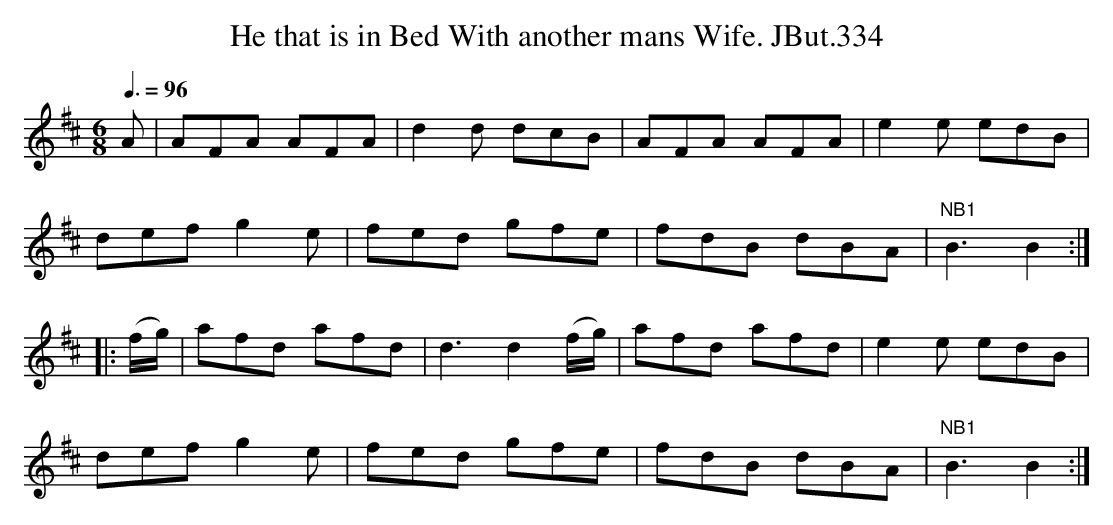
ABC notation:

X:1
T:He that is in Bed With another mans Wife. JBut.334
K:C
M:6/8
L:1/8
Q:3/8=96
K:D
A|AFA AFA|d2d dcB|AFA AFA|e2e edB|
def g2e|fed gfe|fdB dBA|"NB1"B3 B2:|
|:(f/g/)|afd afd|d3 d2(f/g/)|afd afd|e2e edB|
def g2e|fed gfe|fdB dBA|"NB1"B3 B2:|
